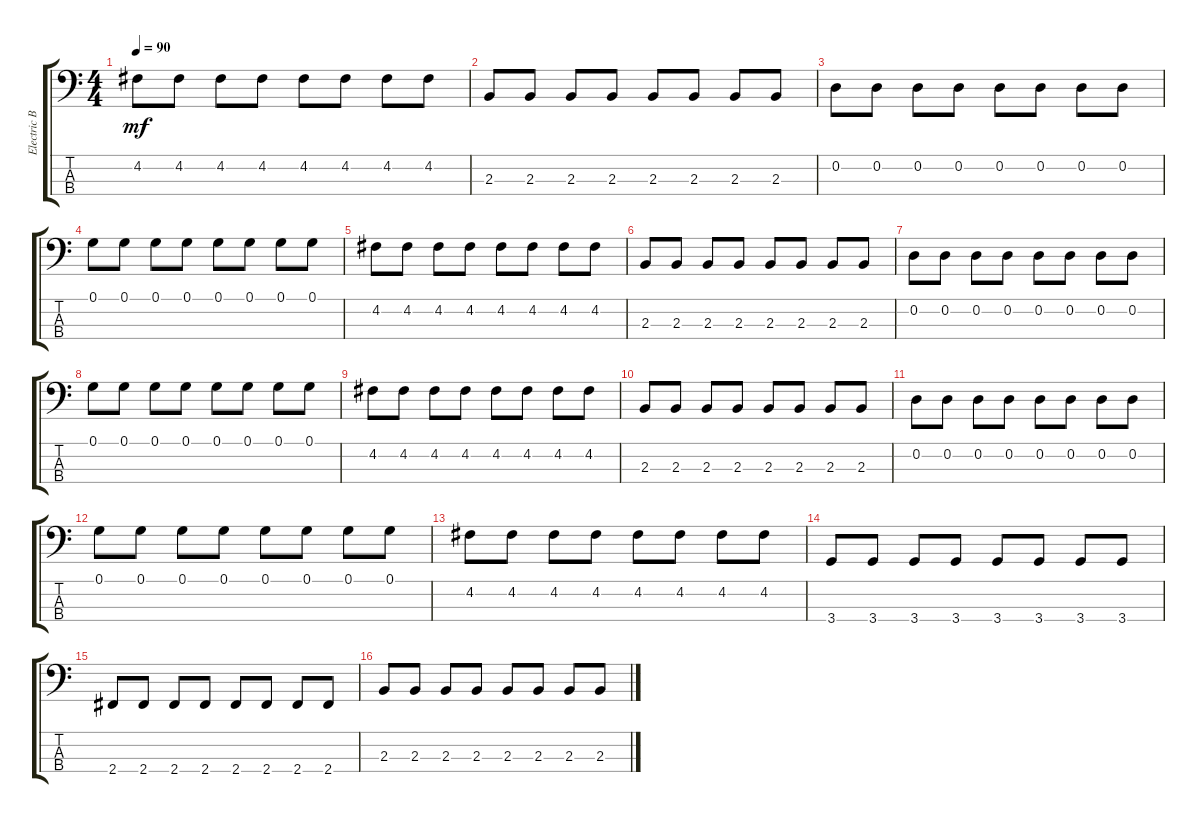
\track ("Electric Bass" "Electric B") {instrument electricbassfinger}
\staff {score tabs}
\tuning (G2 D2 A1 E1) {hide}
\ts (4 4)
\tempo 90
\clef f4
\ks c
4.2.8{dy mf} 4.2.8 4.2.8 4.2.8 4.2.8 4.2.8 4.2.8 4.2.8 |
2.3.8 2.3.8 2.3.8 2.3.8 2.3.8 2.3.8 2.3.8 2.3.8 |
0.2.8 0.2.8 0.2.8 0.2.8 0.2.8 0.2.8 0.2.8 0.2.8 |
0.1.8 0.1.8 0.1.8 0.1.8 0.1.8 0.1.8 0.1.8 0.1.8 |
4.2.8 4.2.8 4.2.8 4.2.8 4.2.8 4.2.8 4.2.8 4.2.8 |
2.3.8 2.3.8 2.3.8 2.3.8 2.3.8 2.3.8 2.3.8 2.3.8 |
0.2.8 0.2.8 0.2.8 0.2.8 0.2.8 0.2.8 0.2.8 0.2.8 |
0.1.8 0.1.8 0.1.8 0.1.8 0.1.8 0.1.8 0.1.8 0.1.8 |
4.2.8 4.2.8 4.2.8 4.2.8 4.2.8 4.2.8 4.2.8 4.2.8 |
2.3.8 2.3.8 2.3.8 2.3.8 2.3.8 2.3.8 2.3.8 2.3.8 |
0.2.8 0.2.8 0.2.8 0.2.8 0.2.8 0.2.8 0.2.8 0.2.8 |
0.1.8 0.1.8 0.1.8 0.1.8 0.1.8 0.1.8 0.1.8 0.1.8 |
4.2.8 4.2.8 4.2.8 4.2.8 4.2.8 4.2.8 4.2.8 4.2.8 |
3.4.8 3.4.8 3.4.8 3.4.8 3.4.8 3.4.8 3.4.8 3.4.8 |
2.4.8 2.4.8 2.4.8 2.4.8 2.4.8 2.4.8 2.4.8 2.4.8 |
2.3.8 2.3.8 2.3.8 2.3.8 2.3.8 2.3.8 2.3.8 2.3.8
